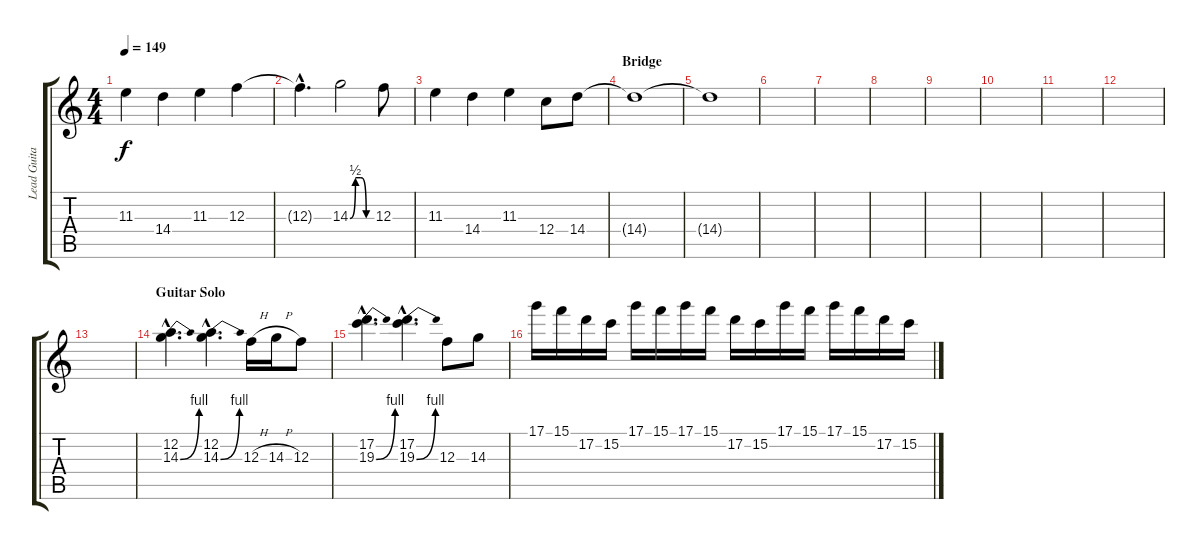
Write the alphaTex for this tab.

\track ("Lead Guitar" "Lead Guita") {instrument distortionguitar}
\staff {score tabs}
\tuning (D4 A3 F3 C3 G2 D2) {hide}
\ts (4 4)
\tempo 149
\clef g2
\ks c
11.3.4{dy f} 14.4.4 11.3.4 12.3.4 |
12.3{hac t}.4{d} 14.3{be (custom 0 0 15 2 30 2 45 0 60 0)}.2 12.3.8 |
11.3.4 14.4.4 11.3.4 12.4.8 14.4.8 |
\section ("" "Bridge")
14.4{t}.1 |
14.4{t}.1 |
|
|
|
|
|
|
|
|
\section ("" "Guitar Solo")
(12.2{hac} 14.3{be (bend 0 0 60 4) hac}).4{d instrument distortionguitar} (12.2{hac} 14.3{be (bend 0 0 60 4) hac}).4{d} 12.3{h}.16 14.3{h}.16 12.3.8 |
(17.2{hac} 19.3{be (bend 0 0 60 4) hac}).4{d} (17.2{hac} 19.3{be (bend 0 0 60 4) hac}).4{d} 12.3.8 14.3.8 |
17.1.16 15.1.16 17.2.16 15.2.16 17.1.16 15.1.16 17.1.16 15.1.16 17.2.16 15.2.16 17.1.16 15.1.16 17.1.16 15.1.16 17.2.16 15.2.16
